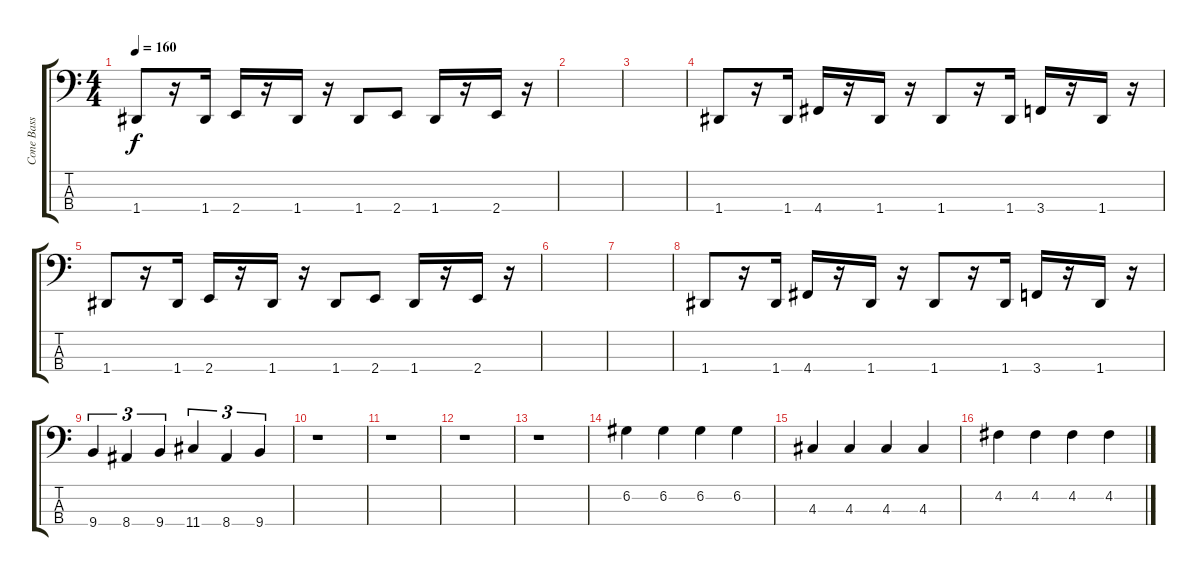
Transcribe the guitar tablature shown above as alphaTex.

\track ("Cone Bass" "Cone Bass") {instrument electricbasspick}
\staff {score tabs}
\tuning (G2 D2 A1 D1) {hide}
\ts (4 4)
\tempo 160
\clef f4
\ks c
1.4.8{dy f} r.16 1.4.16 2.4.16 r.16 1.4.16 r.16 1.4.8 2.4.8 1.4.16 r.16 2.4.16 r.16 |
|
|
1.4.8 r.16 1.4.16 4.4.16 r.16 1.4.16 r.16 1.4.8 r.16 1.4.16 3.4.16 r.16 1.4.16 r.16 |
1.4.8 r.16 1.4.16 2.4.16 r.16 1.4.16 r.16 1.4.8 2.4.8 1.4.16 r.16 2.4.16 r.16 |
|
|
1.4.8 r.16 1.4.16 4.4.16 r.16 1.4.16 r.16 1.4.8 r.16 1.4.16 3.4.16 r.16 1.4.16 r.16 |
9.4.4{tu (3 2)} 8.4.4{tu (3 2)} 9.4.4{tu (3 2)} 11.4.4{tu (3 2)} 8.4.4{tu (3 2)} 9.4.4{tu (3 2)} |
r.1 |
r.1 |
r.1 |
r.1 |
6.2.4 6.2.4 6.2.4 6.2.4 |
4.3.4 4.3.4 4.3.4 4.3.4 |
4.2.4 4.2.4 4.2.4 4.2.4
